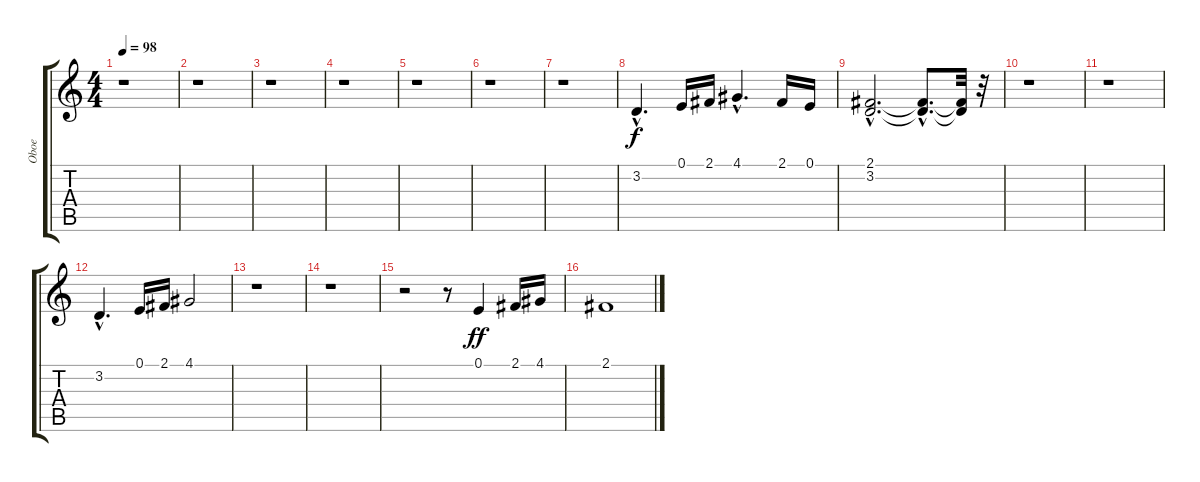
\track ("Oboe" "Oboe") {instrument oboe}
\staff {score tabs}
\tuning (E4 B3 G3 D3 A2 E2) {hide}
\ts (4 4)
\tempo 98
\clef g2
\ks c
r.1{dy f} |
r.1 |
r.1 |
r.1 |
r.1 |
r.1 |
r.1 |
3.2{hac}.4{d} 0.1.16 2.1.16 4.1{hac}.4{d} 2.1.16 0.1.16 |
(2.1{hac} 3.2{hac}).2{d} (2.1{hac t} 3.2{hac t}).8{d} (2.1{t} 3.2{t}).32 r.32 |
r.1 |
r.1 |
3.2{hac}.4{d} 0.1.16 2.1.16 4.1.2 |
r.1 |
r.1 |
r.2 r.8 0.1.4{dy ff} 2.1.16 4.1.16 |
2.1.1
